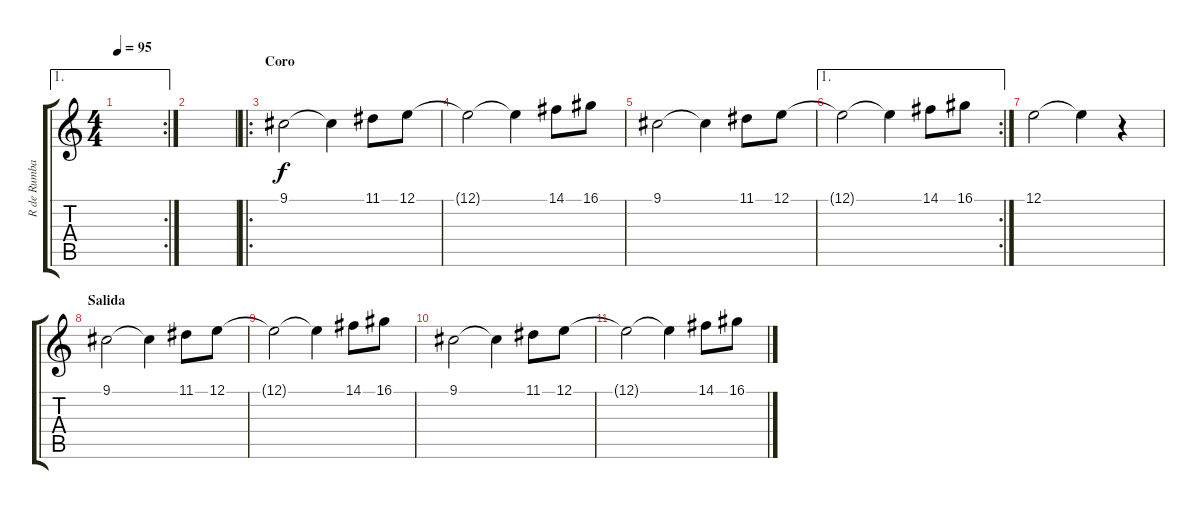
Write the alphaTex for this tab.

\track ("R de Rumba" "R de Rumba") {instrument stringensemble1}
\staff {score tabs}
\tuning (E4 B3 G3 D3 A2 E2) {hide}
\ae 1
\rc 2
\ts (4 4)
\tempo 95
\clef g2
\ks c
|
|
\ro
\section ("" "Coro")
9.1.2{volume 13} 9.1{t}.4 11.1.8 12.1.8 |
12.1{t}.2 12.1{t}.4 14.1.8 16.1.8 |
9.1.2{volume 10} 9.1{t}.4 11.1.8 12.1.8 |
\ae 1
\rc 2
12.1{t}.2 12.1{t}.4 14.1.8 16.1.8 |
12.1.2 12.1{t}.4 r.4 |
\section ("" "Salida")
9.1.2{volume 13} 9.1{t}.4 11.1.8 12.1.8 |
12.1{t}.2 12.1{t}.4 14.1.8 16.1.8 |
9.1.2 9.1{t}.4 11.1.8 12.1.8 |
12.1{t}.2 12.1{t}.4 14.1.8 16.1.8
